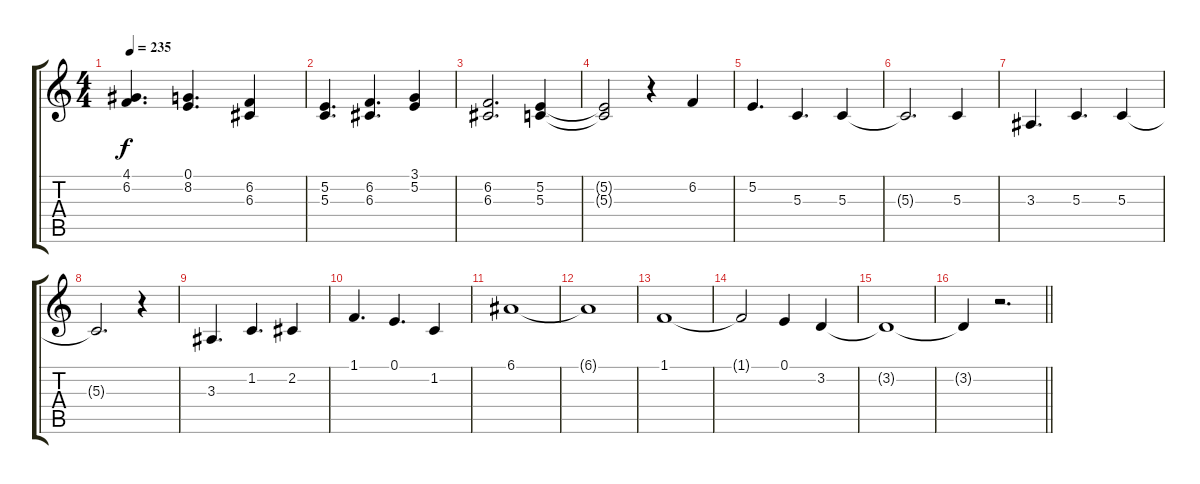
\track "" {instrument lead6voice}
\staff {score tabs}
\tuning (E4 B3 G3 D3 A2 E2) {hide}
\ts (4 4)
\tempo 235
\clef g2
\ks c
(4.1 6.2).4{d dy f} (0.1 8.2).4{d} (6.2 6.3).4 |
(5.2 5.3).4{d} (6.2 6.3).4{d} (3.1 5.2).4 |
(6.2 6.3).2{d} (5.2 5.3).4 |
(5.2{t} 5.3{t}).2 r.4 6.2.4 |
5.2.4{d} 5.3.4{d} 5.3.4 |
5.3{t}.2{d} 5.3.4 |
3.3.4{d} 5.3.4{d} 5.3.4 |
5.3{t}.2{d} r.4 |
3.3.4{d} 1.2.4{d} 2.2.4 |
1.1.4{d} 0.1.4{d} 1.2.4 |
6.1.1 |
6.1{t}.1 |
1.1.1 |
1.1{t}.2 0.1.4 3.2.4 |
3.2{t}.1 |
\barLineRight lightlight
3.2{t}.4 r.2{d}
